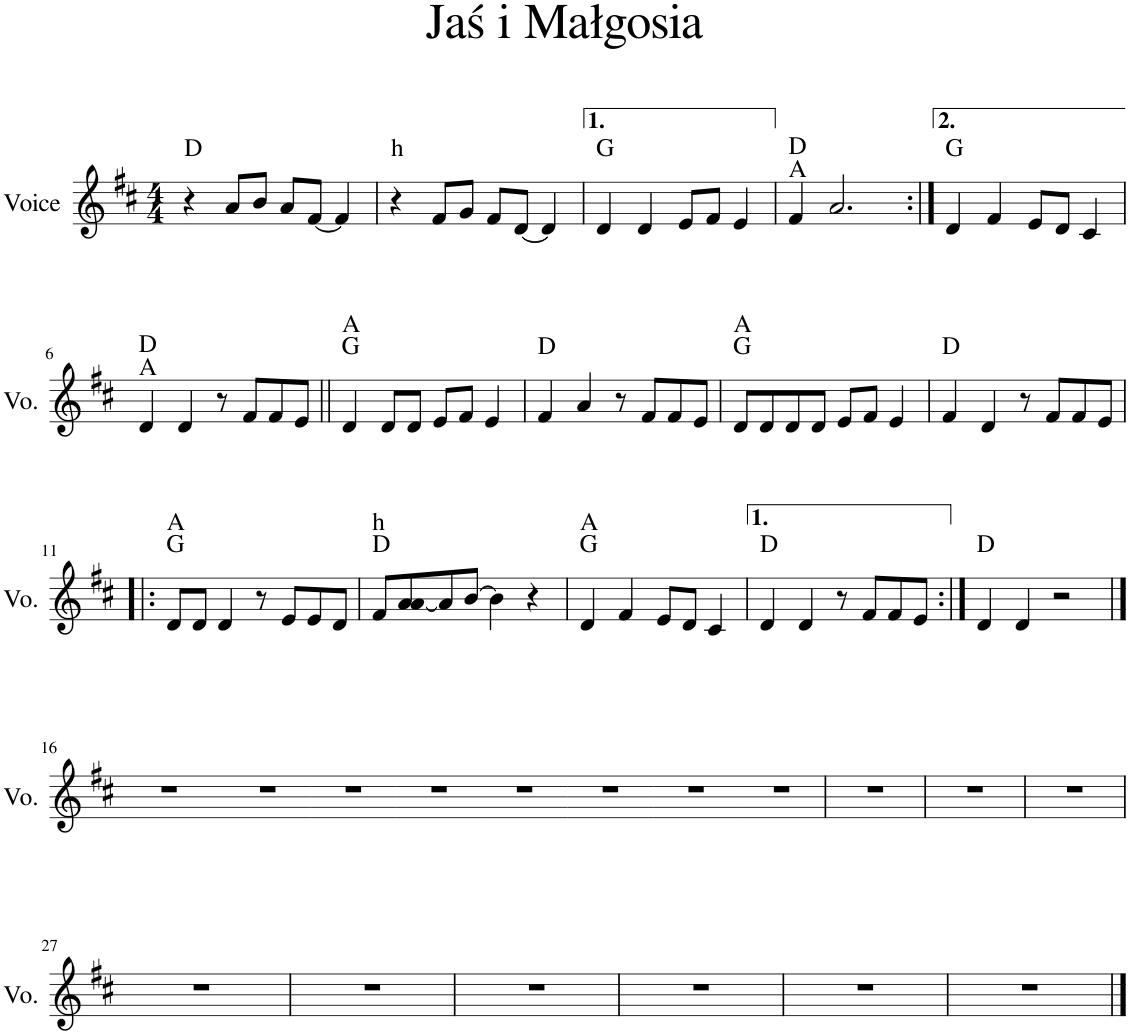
**kern	**harte
*part1	*part1
*staff1	*
*I"Voice	*
*I'Vo.	*
*clefG2	*
*k[f#c#]	*
*M4/4	*
=1	=1
4r	D:maj
8a/L	.
8b/J	.
8a/L	.
[8f#/J	.
4f#/]	.
=2	=2
!	!LO:H:kt=h
4r	N
8f#/L	.
8g/J	.
8f#/L	.
[8d/J	.
4d/]	.
=3	=3
4d/	G:maj
4d/	.
8e/L	.
8f#/J	.
4e/	.
=4	=4
4f#/	A:maj D:maj
2.a/	.
=5:|!	=5:|!
4d/	G:maj
4f#/	.
8e/L	.
8d/J	.
4c#/	.
!!LO:LB:g=z
=6	=6
4d/	A:maj D:maj
4d/	.
8r	.
8f#/L	.
8f#/	.
8e/J	.
=7||	=7||
4d/	G:maj A:maj
8d/L	.
8d/J	.
8e/L	.
8f#/J	.
4e/	.
=8	=8
4f#/	D:maj
4a/	.
8r	.
8f#/L	.
8f#/	.
8e/J	.
=9	=9
8d/L	G:maj A:maj
8d/	.
8d/	.
8d/J	.
8e/L	.
8f#/J	.
4e/	.
=10	=10
4f#/	D:maj
4d/	.
8r	.
8f#/L	.
8f#/	.
8e/J	.
!!LO:LB:g=z
=11!|:	=11!|:
8d/L	G:maj A:maj
8d/J	.
4d/	.
8r	.
8e/L	.
8e/	.
8d/J	.
=12	=12
!	!LO:H:n=2:kt=h
8f#/L	D:maj N
[8a/ 8a/	.
8a/]	.
[8b/J	.
4b\]	.
4r	.
=13	=13
4d/	G:maj A:maj
4f#/	.
8e/L	.
8d/J	.
4c#/	.
=14	=14
4d/	D:maj
4d/	.
8r	.
8f#/L	.
8f#/	.
8e/J	.
=15:|!	=15:|!
4d/	D:maj
4d/	.
2r	.
!!LO:LB:g=z
==16	==16
1r	.
=17-	=17-
1r	.
=18-	=18-
1r	.
=19-	=19-
1r	.
=20-	=20-
1r	.
=21-	=21-
1r	.
=22-	=22-
1r	.
=23-	=23-
1r	.
=24	=24
1r	.
=25	=25
1r	.
=26	=26
1r	.
!!LO:LB:g=z
=27	=27
1r	.
=28	=28
1r	.
=29	=29
1r	.
=30	=30
1r	.
=31	=31
1r	.
=32	=32
1r	.
==	==
*-	*-
